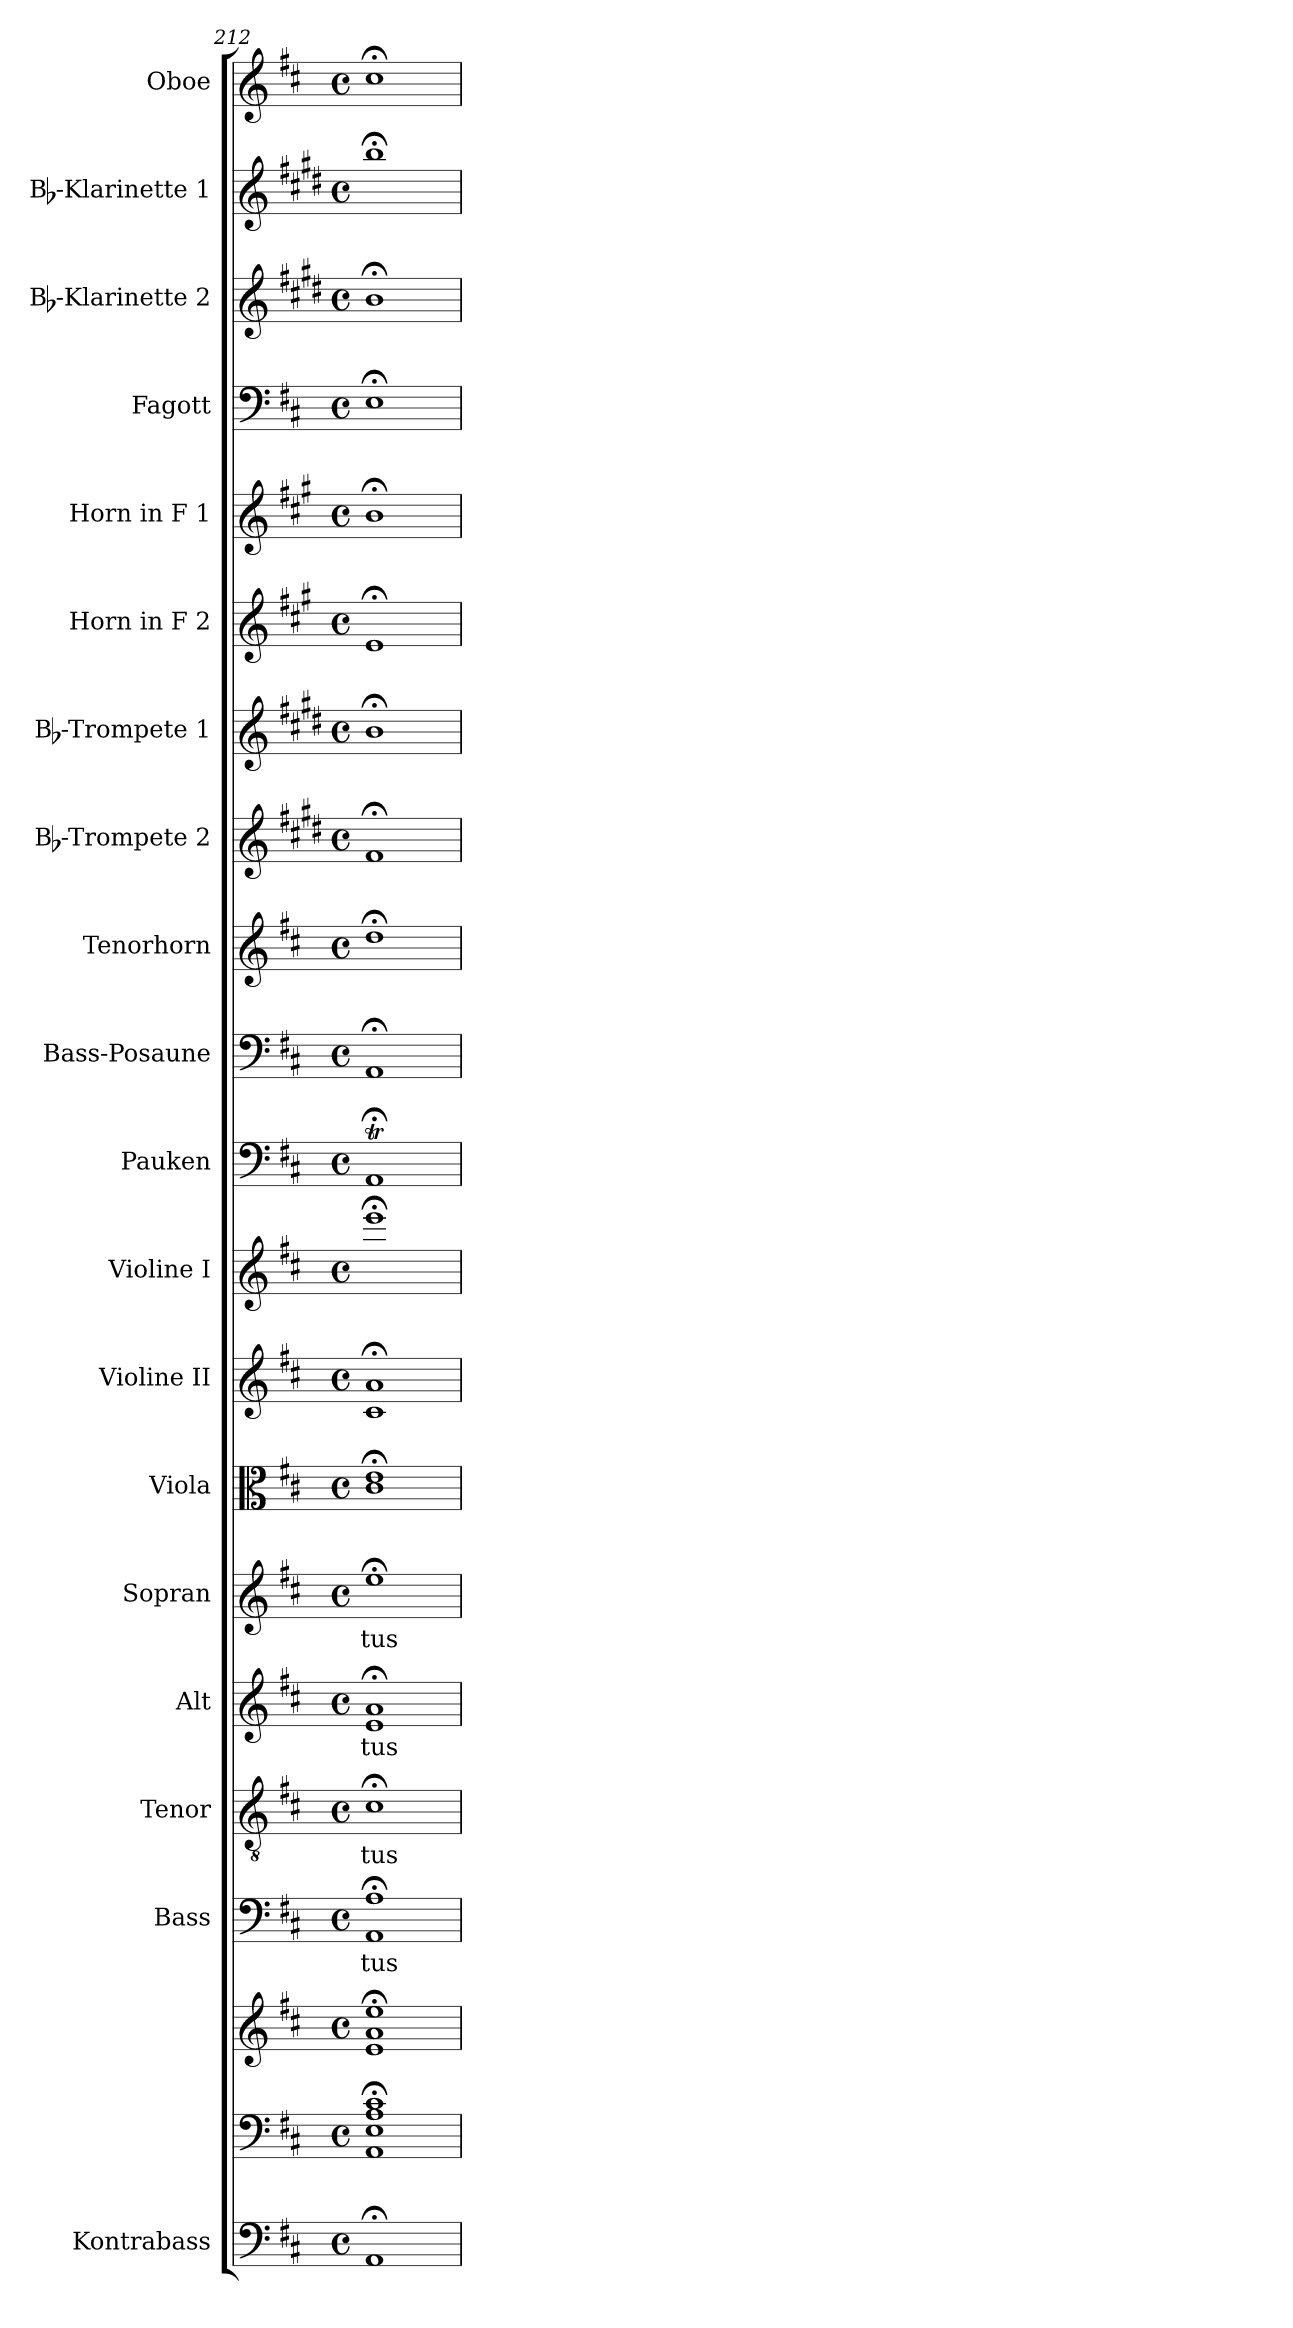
**kern	**kern	**kern	**kern	**text	**kern	**text	**kern	**text	**kern	**text	**kern	**kern	**kern	**kern	**kern	**kern	**kern	**kern	**kern	**kern	**kern	**kern	**kern	**kern
*part20	*part19	*part19	*part18	*part18	*part17	*part17	*part16	*part16	*part15	*part15	*part14	*part13	*part12	*part11	*part10	*part9	*part8	*part7	*part6	*part5	*part4	*part3	*part2	*part1
*staff21	*staff20	*staff19	*staff18	*staff18	*staff17	*staff17	*staff16	*staff16	*staff15	*staff15	*staff14	*staff13	*staff12	*staff11	*staff10	*staff9	*staff8	*staff7	*staff6	*staff5	*staff4	*staff3	*staff2	*staff1
*I"Kontrabass	*	*	*I"Bass	*	*I"Tenor	*	*I"Alt	*	*I"Sopran	*	*I"Viola	*I"Violine II	*I"Violine I	*I"Pauken	*I"Bass-Posaune	*I"Tenorhorn	*I"Bb-Trompete 2	*I"Bb-Trompete 1	*I"Horn in F 2	*I"Horn in F 1	*I"Fagott	*I"Bb-Klarinette 2	*I"Bb-Klarinette 1	*I"Oboe
*I'Kb.	*	*	*I'B.	*	*I'T.	*	*I'A.	*	*I'S.	*	*I'Vla.	*I'Vl. II	*I'Vl. I	*I'Pk.	*I'B. Pos.	*I'T. Hrn.	*I'Bb Trp. 2	*I'Bb Trp. 1	*	*	*I'Fg.	*I'Bb Kl. 2	*I'Bb Kl. 1	*I'Ob.
*clefF4	*clefF4	*clefG2	*clefF4	*	*clefGv2	*	*clefG2	*	*clefG2	*	*clefC3	*clefG2	*clefG2	*clefF4	*clefF4	*clefG2	*clefG2	*clefG2	*clefG2	*clefG2	*clefF4	*clefG2	*clefG2	*clefG2
*ITrd7c12	*	*	*	*	*	*	*	*	*	*	*	*	*	*	*	*ITrd8c14	*ITrd1c2	*ITrd1c2	*ITrd4c7	*ITrd4c7	*	*ITrd1c2	*ITrd1c2	*
*k[f#c#]	*k[f#c#]	*k[f#c#]	*k[f#c#]	*	*k[f#c#]	*	*k[f#c#]	*	*k[f#c#]	*	*k[f#c#]	*k[f#c#]	*k[f#c#]	*k[f#c#]	*k[f#c#]	*k[f#c#]	*k[f#c#]	*k[f#c#]	*k[f#c#]	*k[f#c#]	*k[f#c#]	*k[f#c#]	*k[f#c#]	*k[f#c#]
*D:	*D:	*D:	*D:	*	*D:	*	*D:	*	*D:	*	*D:	*D:	*D:	*D:	*D:	*D:	*D:	*D:	*D:	*D:	*D:	*D:	*D:	*D:
*M4/4	*M4/4	*M4/4	*M4/4	*	*M4/4	*	*M4/4	*	*M4/4	*	*M4/4	*M4/4	*M4/4	*M4/4	*M4/4	*M4/4	*M4/4	*M4/4	*M4/4	*M4/4	*M4/4	*M4/4	*M4/4	*M4/4
*met(c)	*met(c)	*met(c)	*met(c)	*	*met(c)	*	*met(c)	*	*met(c)	*	*met(c)	*met(c)	*met(c)	*met(c)	*met(c)	*met(c)	*met(c)	*met(c)	*met(c)	*met(c)	*met(c)	*met(c)	*met(c)	*met(c)
=212	=212	=212	=212	=212	=212	=212	=212	=212	=212	=212	=212	=212	=212	=212	=212	=212	=212	=212	=212	=212	=212	=212	=212	=212
*	*^	*^	*	*	*	*	*	*	*	*	*	*	*	*	*	*	*	*	*	*	*	*	*	*
!	!	!	!	!	!	!LO:LY:b	!	!LO:LY:b	!	!LO:LY:b	!	!LO:LY:b	!	!	!	!	!	!	!	!	!	!	!	!	!	!
*	*	*	*	*	*^	*	*	*	*^	*	*	*	*	*	*	*	*	*	*	*	*	*	*	*	*	*
1AAA;<	1A;< 1c#;<	1AA 1E	1ee;<	1e 1a	1A;<	1AA	-tus	1c#;<	-tus	1a;<	1e	-tus	1ee;<	-tus	1c#;< 1e;<	1c#;< 1a;<	1eee;<	1AA;T	1AA;<	1d;<	1e;<	1a;<	1A;<	1e;<	1E;<	1a;<	1aa;<	1cc#;<
*	*v	*v	*	*	*v	*v	*	*	*	*v	*v	*	*	*	*	*	*	*	*	*	*	*	*	*	*	*	*	*
*	*	*v	*v	*	*	*	*	*	*	*	*	*	*	*	*	*	*	*	*	*	*	*	*	*	*
=	=	=	=	=	=	=	=	=	=	=	=	=	=	=	=	=	=	=	=	=	=	=	=	=
*-	*-	*-	*-	*-	*-	*-	*-	*-	*-	*-	*-	*-	*-	*-	*-	*-	*-	*-	*-	*-	*-	*-	*-	*-
